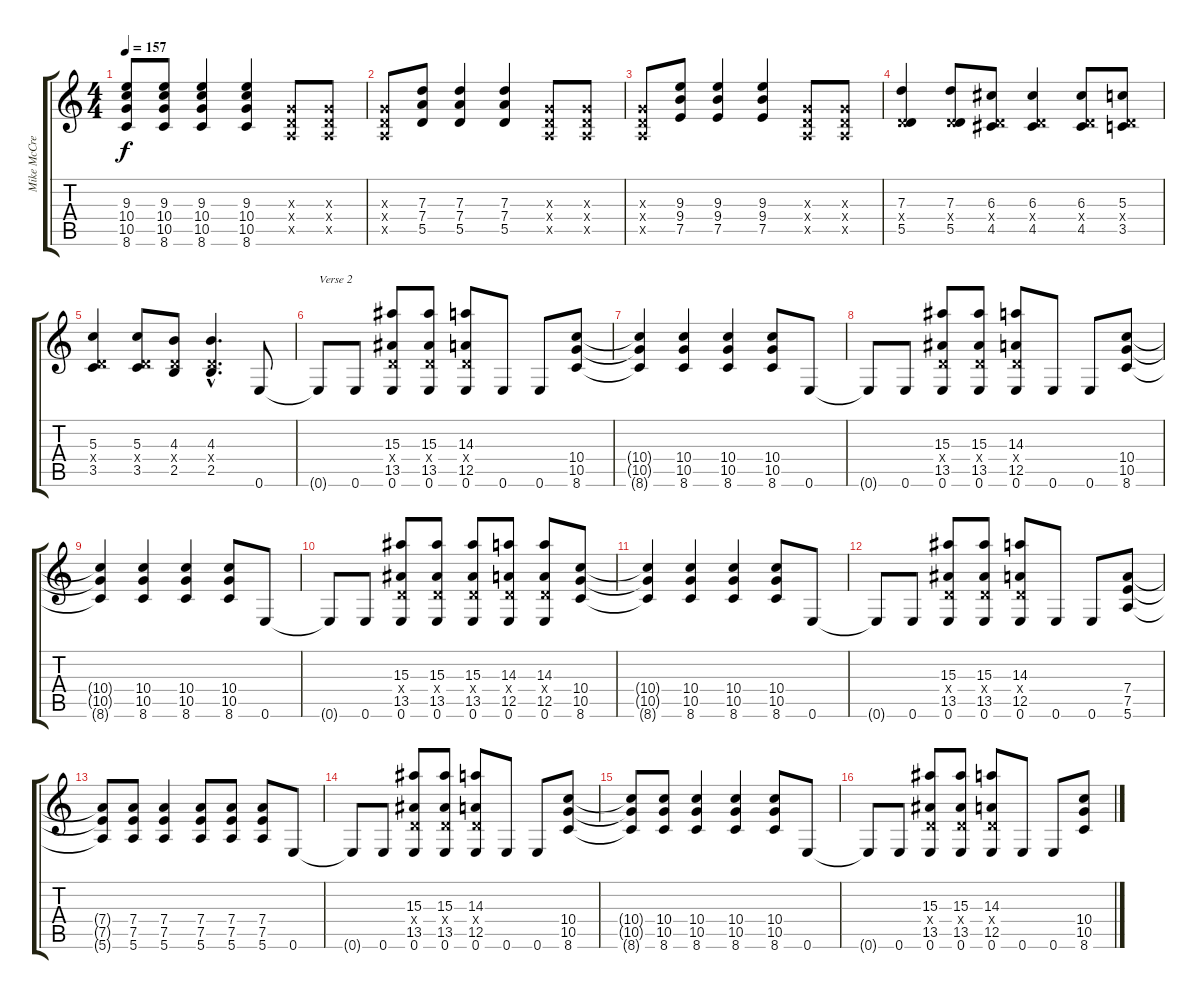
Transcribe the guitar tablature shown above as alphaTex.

\track ("Mike McCready" "Mike McCre") {instrument overdrivenguitar}
\staff {score tabs}
\tuning (E4 B3 G3 D3 A2 E2) {hide}
\ts (4 4)
\tempo 157
\clef g2
\ks c
(9.3{t} 10.4{t} 10.5{t} 8.6{t}).8{dy f} (9.3 10.4 10.5 8.6).8 (9.3 10.4 10.5 8.6).4 (9.3 10.4 10.5 8.6).4 (0.3{x} 0.4{x} 0.5{x}).8 (0.3{x} 0.4{x} 0.5{x}).8 |
(0.3{x} 0.4{x} 0.5{x}).8 (7.3 7.4 5.5).8 (7.3 7.4 5.5).4 (7.3 7.4 5.5).4 (0.3{x} 0.4{x} 0.5{x}).8 (0.3{x} 0.4{x} 0.5{x}).8 |
(0.3{x} 0.4{x} 0.5{x}).8 (9.3 9.4 7.5).8 (9.3 9.4 7.5).4 (9.3 9.4 7.5).4 (0.3{x} 0.4{x} 0.5{x}).8 (0.3{x} 0.4{x} 0.5{x}).8 |
(7.3 0.4{x} 5.5).4 (7.3 0.4{x} 5.5).8 (6.3 0.4{x} 4.5).8 (6.3 0.4{x} 4.5).4 (6.3 0.4{x} 4.5).8 (5.3 0.4{x} 3.5).8 |
(5.3 0.4{x} 3.5).4 (5.3 0.4{x} 3.5).8 (4.3 0.4{x} 2.5).8 (4.3{hac} 0.4{hac x} 2.5{hac}).4{d} 0.6.8 |
0.6{t}.8{txt "Verse 2"} 0.6.8 (15.3 0.4{x} 13.5 0.6).8 (15.3 0.4{x} 13.5 0.6).8 (14.3 0.4{x} 12.5 0.6).8 0.6.8 0.6.8 (10.4 10.5 8.6).8 |
(10.4{t} 10.5{t} 8.6{t}).4 (10.4 10.5 8.6).4 (10.4 10.5 8.6).4 (10.4 10.5 8.6).8 0.6.8 |
0.6{t}.8 0.6.8 (15.3 0.4{x} 13.5 0.6).8 (15.3 0.4{x} 13.5 0.6).8 (14.3 0.4{x} 12.5 0.6).8 0.6.8 0.6.8 (10.4 10.5 8.6).8 |
(10.4{t} 10.5{t} 8.6{t}).4 (10.4 10.5 8.6).4 (10.4 10.5 8.6).4 (10.4 10.5 8.6).8 0.6.8 |
0.6{t}.8 0.6.8 (15.3 0.4{x} 13.5 0.6).8 (15.3 0.4{x} 13.5 0.6).8 (15.3 0.4{x} 13.5 0.6).8 (14.3 0.4{x} 12.5 0.6).8 (14.3 0.4{x} 12.5 0.6).8 (10.4 10.5 8.6).8 |
(10.4{t} 10.5{t} 8.6{t}).4 (10.4 10.5 8.6).4 (10.4 10.5 8.6).4 (10.4 10.5 8.6).8 0.6.8 |
0.6{t}.8 0.6.8 (15.3 0.4{x} 13.5 0.6).8 (15.3 0.4{x} 13.5 0.6).8 (14.3 0.4{x} 12.5 0.6).8 0.6.8 0.6.8 (7.4 7.5 5.6).8 |
(7.4{t} 7.5{t} 5.6{t}).8 (7.4 7.5 5.6).8 (7.4 7.5 5.6).4 (7.4 7.5 5.6).8 (7.4 7.5 5.6).8 (7.4 7.5 5.6).8 0.6.8 |
0.6{t}.8 0.6.8 (15.3 0.4{x} 13.5 0.6).8 (15.3 0.4{x} 13.5 0.6).8 (14.3 0.4{x} 12.5 0.6).8 0.6.8 0.6.8 (10.4 10.5 8.6).8 |
(10.4{t} 10.5{t} 8.6{t}).8 (10.4 10.5 8.6).8 (10.4 10.5 8.6).4 (10.4 10.5 8.6).4 (10.4 10.5 8.6).8 0.6.8 |
0.6{t}.8 0.6.8 (15.3 0.4{x} 13.5 0.6).8 (15.3 0.4{x} 13.5 0.6).8 (14.3 0.4{x} 12.5 0.6).8 0.6.8 0.6.8 (10.4 10.5 8.6).8
